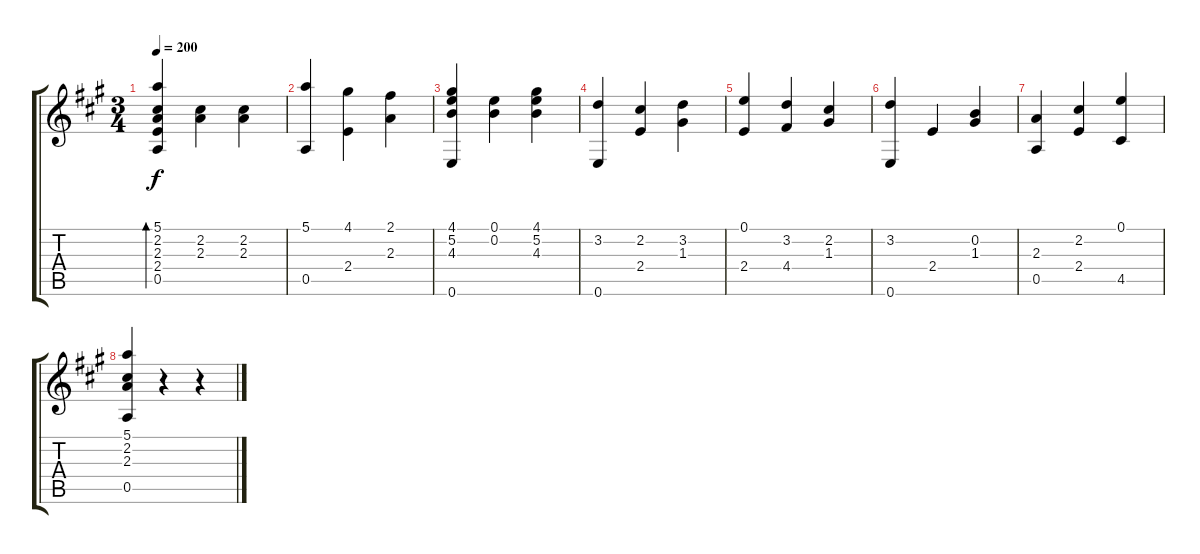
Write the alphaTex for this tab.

\track "" {instrument acousticguitarnylon}
\staff {score tabs}
\tuning (E4 B3 G3 D3 A2 E2) {hide}
\ts (3 4)
\tempo 200
\clef g2
\ks a
(5.1 2.2 2.3 2.4 0.5).4{bd 480 lyrics (0 "") lyrics (1 "") lyrics (2 "") lyrics (3 "") lyrics (4 "") dy f} (2.2 2.3).4{lyrics (0 "") lyrics (1 "") lyrics (2 "") lyrics (3 "") lyrics (4 "")} (2.2 2.3).4{lyrics (0 "") lyrics (1 "") lyrics (2 "") lyrics (3 "") lyrics (4 "")} |
(5.1 0.5).4{lyrics (0 "") lyrics (1 "") lyrics (2 "") lyrics (3 "") lyrics (4 "")} (4.1 2.4).4{lyrics (0 "") lyrics (1 "") lyrics (2 "") lyrics (3 "") lyrics (4 "")} (2.1 2.3).4{lyrics (0 "") lyrics (1 "") lyrics (2 "") lyrics (3 "") lyrics (4 "")} |
(4.1 5.2 4.3 0.6).4{lyrics (0 "") lyrics (1 "") lyrics (2 "") lyrics (3 "") lyrics (4 "")} (0.1 0.2).4{lyrics (0 "") lyrics (1 "") lyrics (2 "") lyrics (3 "") lyrics (4 "")} (4.1 5.2 4.3).4{lyrics (0 "") lyrics (1 "") lyrics (2 "") lyrics (3 "") lyrics (4 "")} |
(3.2 0.6).4{lyrics (0 "") lyrics (1 "") lyrics (2 "") lyrics (3 "") lyrics (4 "")} (2.2 2.4).4{lyrics (0 "") lyrics (1 "") lyrics (2 "") lyrics (3 "") lyrics (4 "")} (3.2 1.3).4{lyrics (0 "") lyrics (1 "") lyrics (2 "") lyrics (3 "") lyrics (4 "")} |
(0.1 2.4).4{lyrics (0 "") lyrics (1 "") lyrics (2 "") lyrics (3 "") lyrics (4 "")} (3.2 4.4).4{lyrics (0 "") lyrics (1 "") lyrics (2 "") lyrics (3 "") lyrics (4 "")} (2.2 1.3).4{lyrics (0 "") lyrics (1 "") lyrics (2 "") lyrics (3 "") lyrics (4 "")} |
(3.2 0.6).4{lyrics (0 "") lyrics (1 "") lyrics (2 "") lyrics (3 "") lyrics (4 "")} 2.4.4{lyrics (0 "") lyrics (1 "") lyrics (2 "") lyrics (3 "") lyrics (4 "")} (0.2 1.3).4{lyrics (0 "") lyrics (1 "") lyrics (2 "") lyrics (3 "") lyrics (4 "")} |
(2.3 0.5).4{lyrics (0 "") lyrics (1 "") lyrics (2 "") lyrics (3 "") lyrics (4 "")} (2.2 2.4).4 (0.1 4.5).4 |
(5.1 2.2 2.3 0.5).4 r.4 r.4
